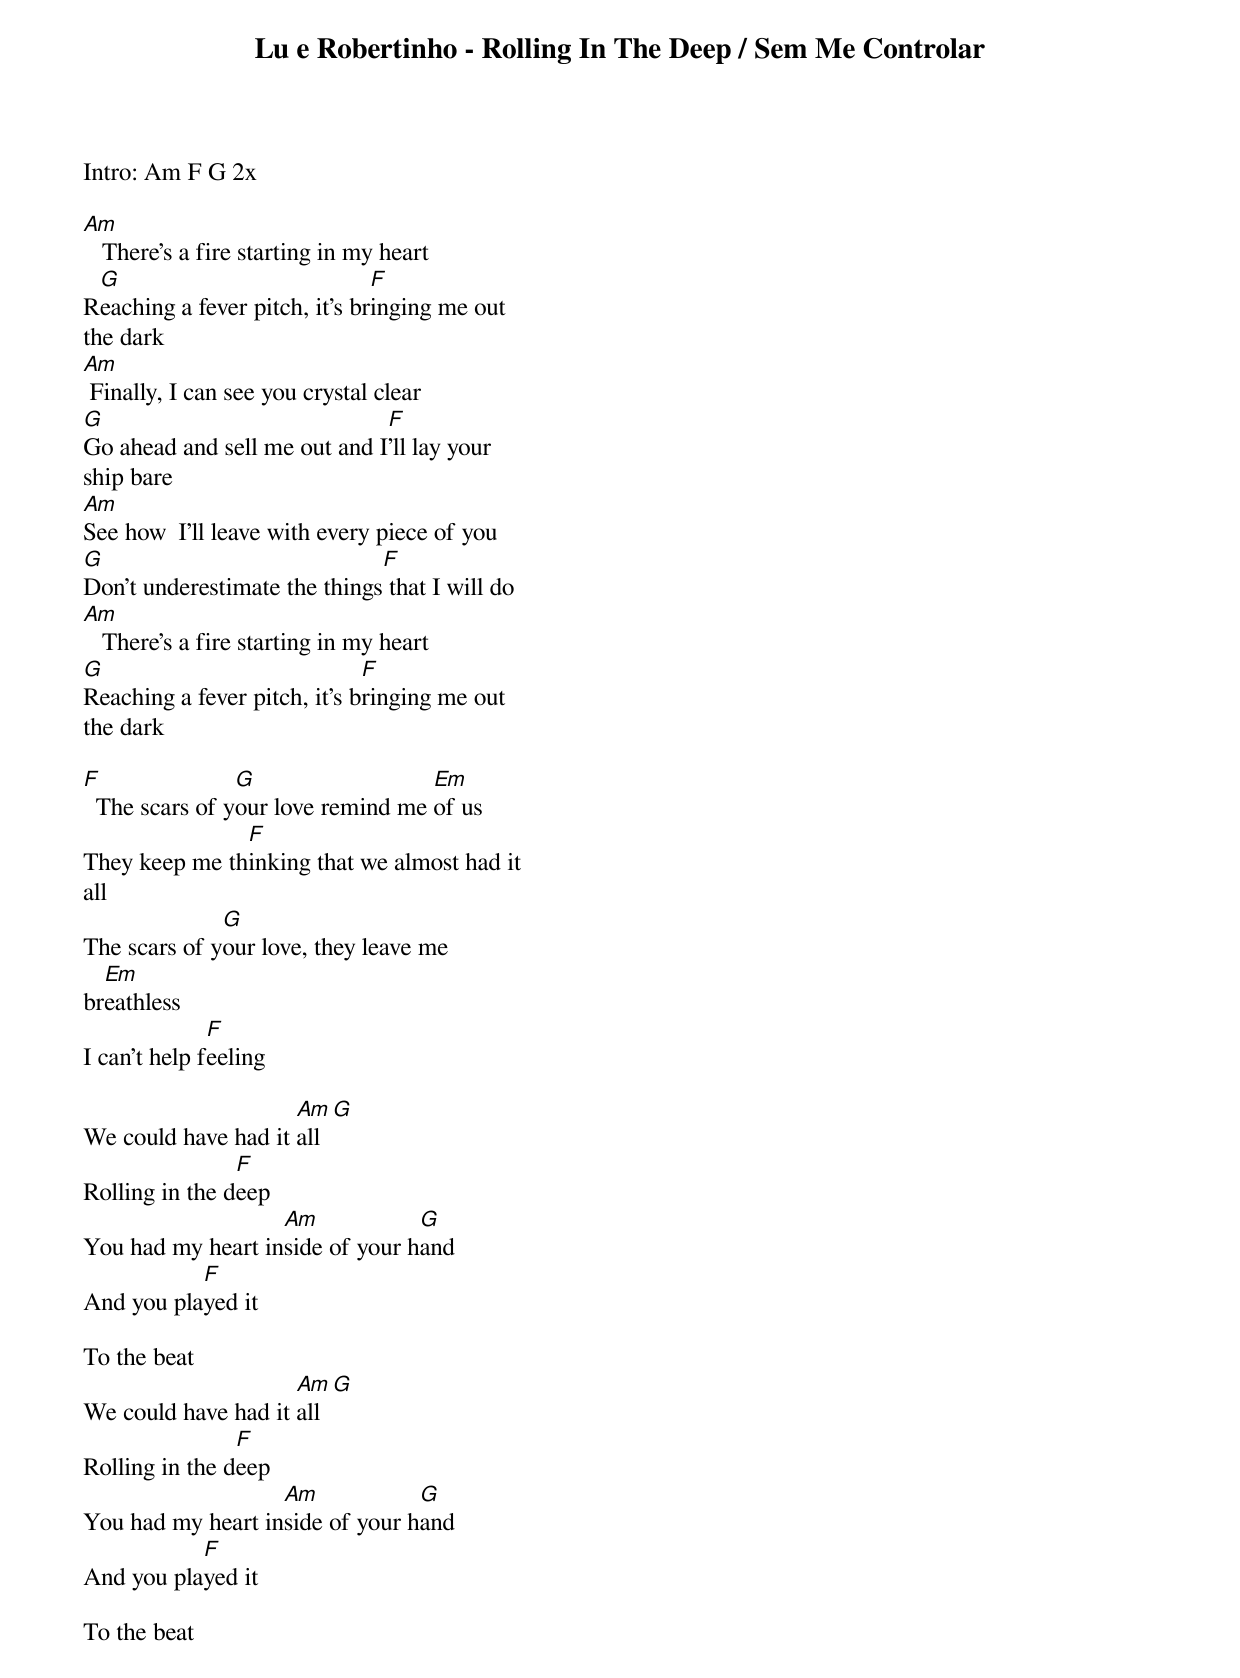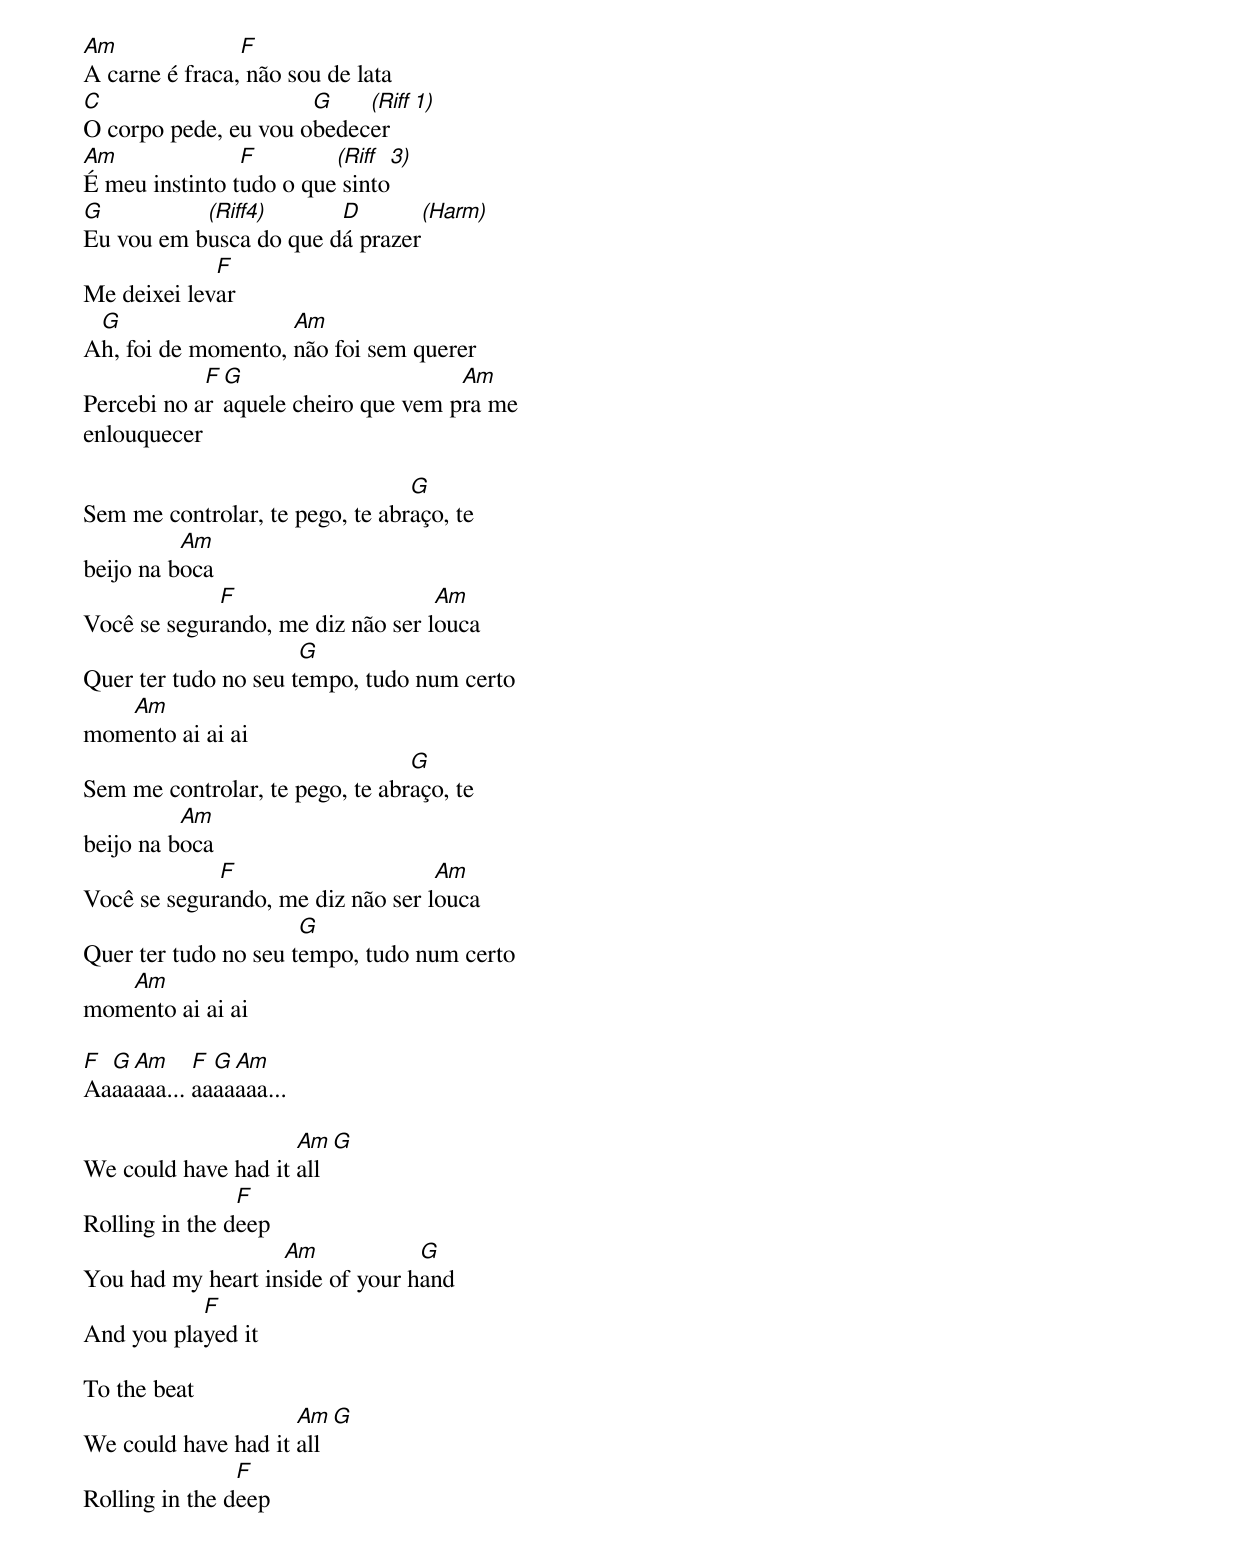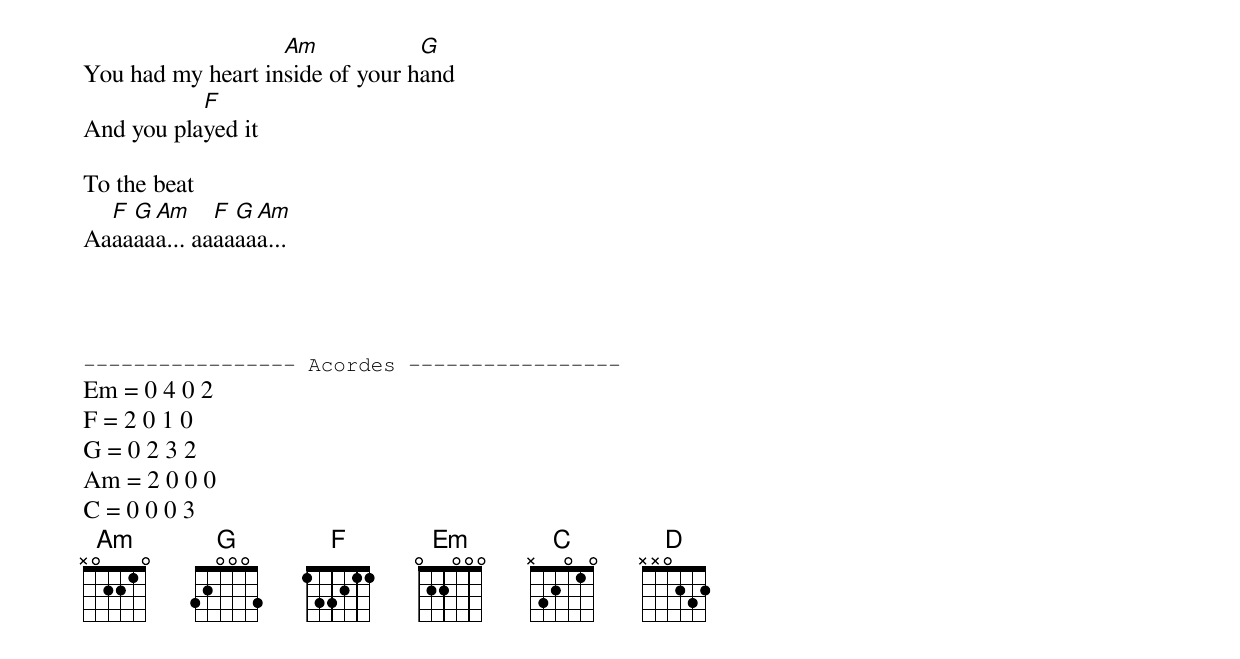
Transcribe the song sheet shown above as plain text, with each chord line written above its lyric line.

Lu e Robertinho - Rolling In The Deep / Sem Me Controlar

Intro: Am F G 2x

Am
   There's a fire starting in my heart
 G                             F
Reaching a fever pitch, it's bringing me out
the dark
Am
 Finally, I can see you crystal clear
G                             F
Go ahead and sell me out and I'll lay your
ship bare
Am
See how  I'll leave with every piece of you
G                             F
Don't underestimate the things that I will do
Am
   There's a fire starting in my heart
G                             F
Reaching a fever pitch, it's bringing me out
the dark

F               G                  Em
  The scars of your love remind me of us
               F
They keep me thinking that we almost had it
all
              G
The scars of your love, they leave me
  Em
breathless
              F
I can't help feeling

                     Am   G
We could have had it all
                F
Rolling in the deep
                   Am            G
You had my heart inside of your hand
           F
And you played it

To the beat
                     Am   G
We could have had it all
                F
Rolling in the deep
                   Am            G
You had my heart inside of your hand
           F
And you played it

To the beat

Am              F
A carne é fraca, não sou de lata
C                     G    (Riff 1)
O corpo pede, eu vou obedecer
Am              F        (Riff 3)
É meu instinto tudo o que sinto
G          (Riff4)      D         (Harm)
Eu vou em busca do que dá prazer
             F
Me deixei levar
 G                  Am
Ah, foi de momento, não foi sem querer
            F G                      Am
Percebi no ar aquele cheiro que vem pra me
enlouquecer

                                 G
Sem me controlar, te pego, te abraço, te
          Am
beijo na boca
             F                     Am
Você se segurando, me diz não ser louca
                      G
Quer ter tudo no seu tempo, tudo num certo
   Am
momento ai ai ai
                                 G
Sem me controlar, te pego, te abraço, te
          Am
beijo na boca
             F                     Am
Você se segurando, me diz não ser louca
                      G
Quer ter tudo no seu tempo, tudo num certo
   Am
momento ai ai ai

F G Am     F G Am
Aaaaaaa... aaaaaaa...

                     Am   G
We could have had it all
                F
Rolling in the deep
                   Am            G
You had my heart inside of your hand
           F
And you played it

To the beat
                     Am   G
We could have had it all
                F
Rolling in the deep
                   Am            G
You had my heart inside of your hand
           F
And you played it

To the beat
  F G Am     F G Am
Aaaaaaa... aaaaaaa...




----------------- Acordes -----------------
Em = 0 4 0 2
F = 2 0 1 0
G = 0 2 3 2
Am = 2 0 0 0
C = 0 0 0 3
